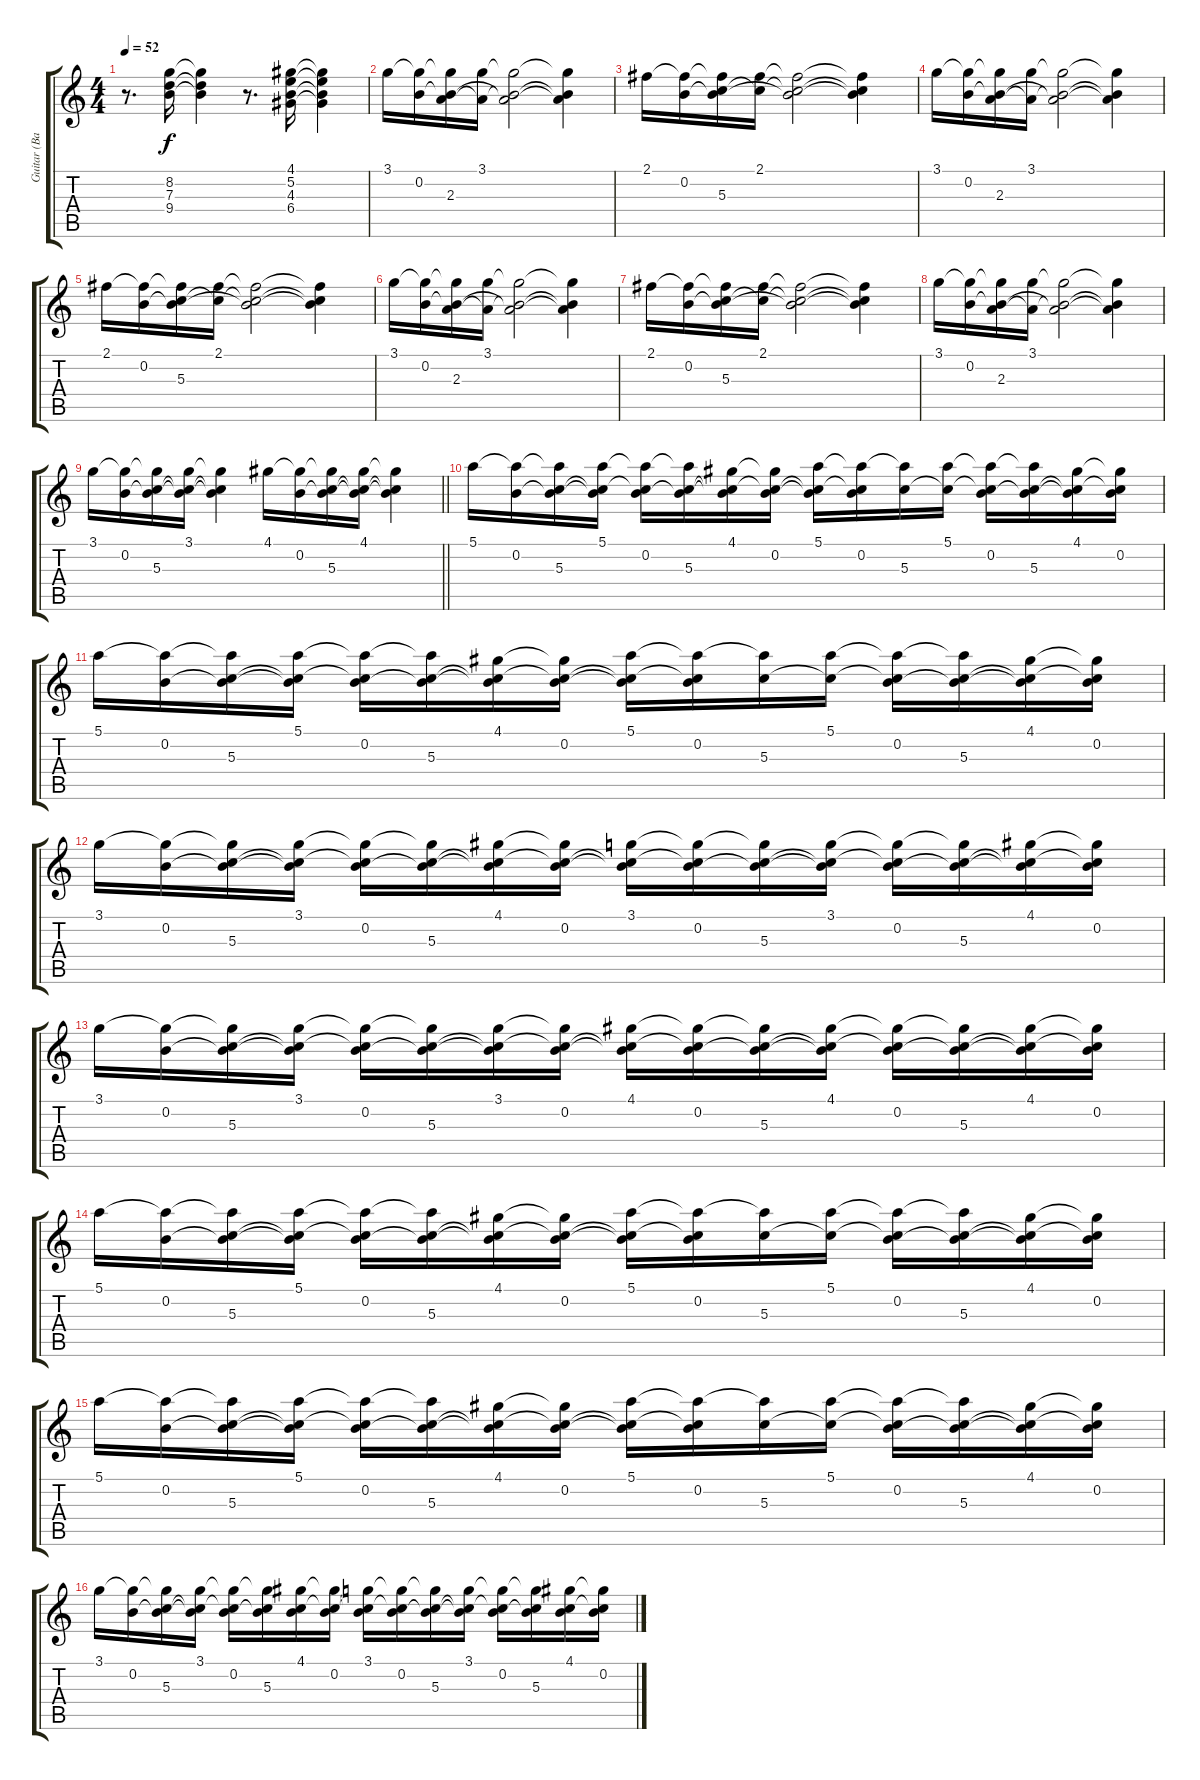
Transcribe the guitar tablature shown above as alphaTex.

\track ("Guitar (Вадим)" "Guitar (Ва") {instrument electricguitarclean}
\staff {score tabs}
\tuning (E4 B3 G3 D3 A2 E2) {hide}
\ts (4 4)
\tempo 52
\clef g2
\ks c
r.8{d dy f} (8.2 7.3 9.4).16 (8.2{t} 7.3{t} 9.4{t}).4 r.8{d} (4.1 5.2 4.3 6.4).16 (4.1{t} 5.2{t} 4.3{t} 6.4{t}).4 |
3.1.16 (3.1{t} 0.2).16 (3.1{t} 0.2{t} 2.3).16 (3.1 2.3{t}).16 (3.1{t} 0.2{t} 2.3{t}).2 (3.1{t} 0.2{t} 2.3{t}).4 |
2.1.16 (2.1{t} 0.2).16 (2.1{t} 0.2{t} 5.3).16 (2.1 5.3{t}).16 (2.1{t} 0.2{t} 5.3{t}).2 (2.1{t} 0.2{t} 5.3{t}).4 |
3.1.16 (3.1{t} 0.2).16 (3.1{t} 0.2{t} 2.3).16 (3.1 2.3{t}).16 (3.1{t} 0.2{t} 2.3{t}).2 (3.1{t} 0.2{t} 2.3{t}).4 |
2.1.16 (2.1{t} 0.2).16 (2.1{t} 0.2{t} 5.3).16 (2.1 5.3{t}).16 (2.1{t} 0.2{t} 5.3{t}).2 (2.1{t} 0.2{t} 5.3{t}).4 |
3.1.16 (3.1{t} 0.2).16 (3.1{t} 0.2{t} 2.3).16 (3.1 2.3{t}).16 (3.1{t} 0.2{t} 2.3{t}).2 (3.1{t} 0.2{t} 2.3{t}).4 |
2.1.16 (2.1{t} 0.2).16 (2.1{t} 0.2{t} 5.3).16 (2.1 5.3{t}).16 (2.1{t} 0.2{t} 5.3{t}).2 (2.1{t} 0.2{t} 5.3{t}).4 |
3.1.16 (3.1{t} 0.2).16 (3.1{t} 0.2{t} 2.3).16 (3.1 2.3{t}).16 (3.1{t} 0.2{t} 2.3{t}).2 (3.1{t} 0.2{t} 2.3{t}).4 |
\barLineRight lightlight
3.1.16 (3.1{t} 0.2).16 (3.1{t} 0.2{t} 5.3).16 (3.1 0.2{t} 5.3{t}).16 (3.1{t} 0.2{t} 5.3{t}).4 4.1.16 (4.1{t} 0.2).16 (4.1{t} 0.2{t} 5.3).16 (4.1 0.2{t} 5.3{t}).16 (4.1{t} 0.2{t} 5.3{t}).4 |
5.1.16 (5.1{t} 0.2).16 (5.1{t} 0.2{t} 5.3).16 (5.1 0.2{t} 5.3{t}).16 (5.1{t} 0.2 5.3{t}).16 (5.1{t} 0.2{t} 5.3).16 (4.1 0.2{t} 5.3{t}).16 (4.1{t} 0.2 5.3{t}).16 (5.1 0.2{t} 5.3{t}).16 (5.1{t} 0.2 5.3{t}).16 (5.1{t} 5.3).16 (5.1 5.3{t}).16 (5.1{t} 0.2 5.3{t}).16 (5.1{t} 0.2{t} 5.3).16 (4.1 0.2{t} 5.3{t}).16 (4.1{t} 0.2 5.3{t}).16 |
5.1.16 (5.1{t} 0.2).16 (5.1{t} 0.2{t} 5.3).16 (5.1 0.2{t} 5.3{t}).16 (5.1{t} 0.2 5.3{t}).16 (5.1{t} 0.2{t} 5.3).16 (4.1 0.2{t} 5.3{t}).16 (4.1{t} 0.2 5.3{t}).16 (5.1 0.2{t} 5.3{t}).16 (5.1{t} 0.2 5.3{t}).16 (5.1{t} 5.3).16 (5.1 5.3{t}).16 (5.1{t} 0.2 5.3{t}).16 (5.1{t} 0.2{t} 5.3).16 (4.1 0.2{t} 5.3{t}).16 (4.1{t} 0.2 5.3{t}).16 |
3.1.16 (3.1{t} 0.2).16 (3.1{t} 0.2{t} 5.3).16 (3.1 0.2{t} 5.3{t}).16 (3.1{t} 0.2 5.3{t}).16 (3.1{t} 0.2{t} 5.3).16 (4.1 0.2{t} 5.3{t}).16 (4.1{t} 0.2 5.3{t}).16 (3.1 0.2{t} 5.3{t}).16 (3.1{t} 0.2 5.3{t}).16 (3.1{t} 0.2{t} 5.3).16 (3.1 0.2{t} 5.3{t}).16 (3.1{t} 0.2 5.3{t}).16 (3.1{t} 0.2{t} 5.3).16 (4.1 0.2{t} 5.3{t}).16 (4.1{t} 0.2 5.3{t}).16 |
3.1.16 (3.1{t} 0.2).16 (3.1{t} 0.2{t} 5.3).16 (3.1 0.2{t} 5.3{t}).16 (3.1{t} 0.2 5.3{t}).16 (3.1{t} 0.2{t} 5.3).16 (3.1 0.2{t} 5.3{t}).16 (3.1{t} 0.2 5.3{t}).16 (4.1 0.2{t} 5.3{t}).16 (4.1{t} 0.2 5.3{t}).16 (4.1{t} 0.2{t} 5.3).16 (4.1 0.2{t} 5.3{t}).16 (4.1{t} 0.2 5.3{t}).16 (4.1{t} 0.2{t} 5.3).16 (4.1 0.2{t} 5.3{t}).16 (4.1{t} 0.2 5.3{t}).16 |
5.1.16 (5.1{t} 0.2).16 (5.1{t} 0.2{t} 5.3).16 (5.1 0.2{t} 5.3{t}).16 (5.1{t} 0.2 5.3{t}).16 (5.1{t} 0.2{t} 5.3).16 (4.1 0.2{t} 5.3{t}).16 (4.1{t} 0.2 5.3{t}).16 (5.1 0.2{t} 5.3{t}).16 (5.1{t} 0.2 5.3{t}).16 (5.1{t} 5.3).16 (5.1 5.3{t}).16 (5.1{t} 0.2 5.3{t}).16 (5.1{t} 0.2{t} 5.3).16 (4.1 0.2{t} 5.3{t}).16 (4.1{t} 0.2 5.3{t}).16 |
5.1.16 (5.1{t} 0.2).16 (5.1{t} 0.2{t} 5.3).16 (5.1 0.2{t} 5.3{t}).16 (5.1{t} 0.2 5.3{t}).16 (5.1{t} 0.2{t} 5.3).16 (4.1 0.2{t} 5.3{t}).16 (4.1{t} 0.2 5.3{t}).16 (5.1 0.2{t} 5.3{t}).16 (5.1{t} 0.2 5.3{t}).16 (5.1{t} 5.3).16 (5.1 5.3{t}).16 (5.1{t} 0.2 5.3{t}).16 (5.1{t} 0.2{t} 5.3).16 (4.1 0.2{t} 5.3{t}).16 (4.1{t} 0.2 5.3{t}).16 |
3.1.16 (3.1{t} 0.2).16 (3.1{t} 0.2{t} 5.3).16 (3.1 0.2{t} 5.3{t}).16 (3.1{t} 0.2 5.3{t}).16 (3.1{t} 0.2{t} 5.3).16 (4.1 0.2{t} 5.3{t}).16 (4.1{t} 0.2 5.3{t}).16 (3.1 0.2{t} 5.3{t}).16 (3.1{t} 0.2 5.3{t}).16 (3.1{t} 0.2{t} 5.3).16 (3.1 0.2{t} 5.3{t}).16 (3.1{t} 0.2 5.3{t}).16 (3.1{t} 0.2{t} 5.3).16 (4.1 0.2{t} 5.3{t}).16 (4.1{t} 0.2 5.3{t}).16
